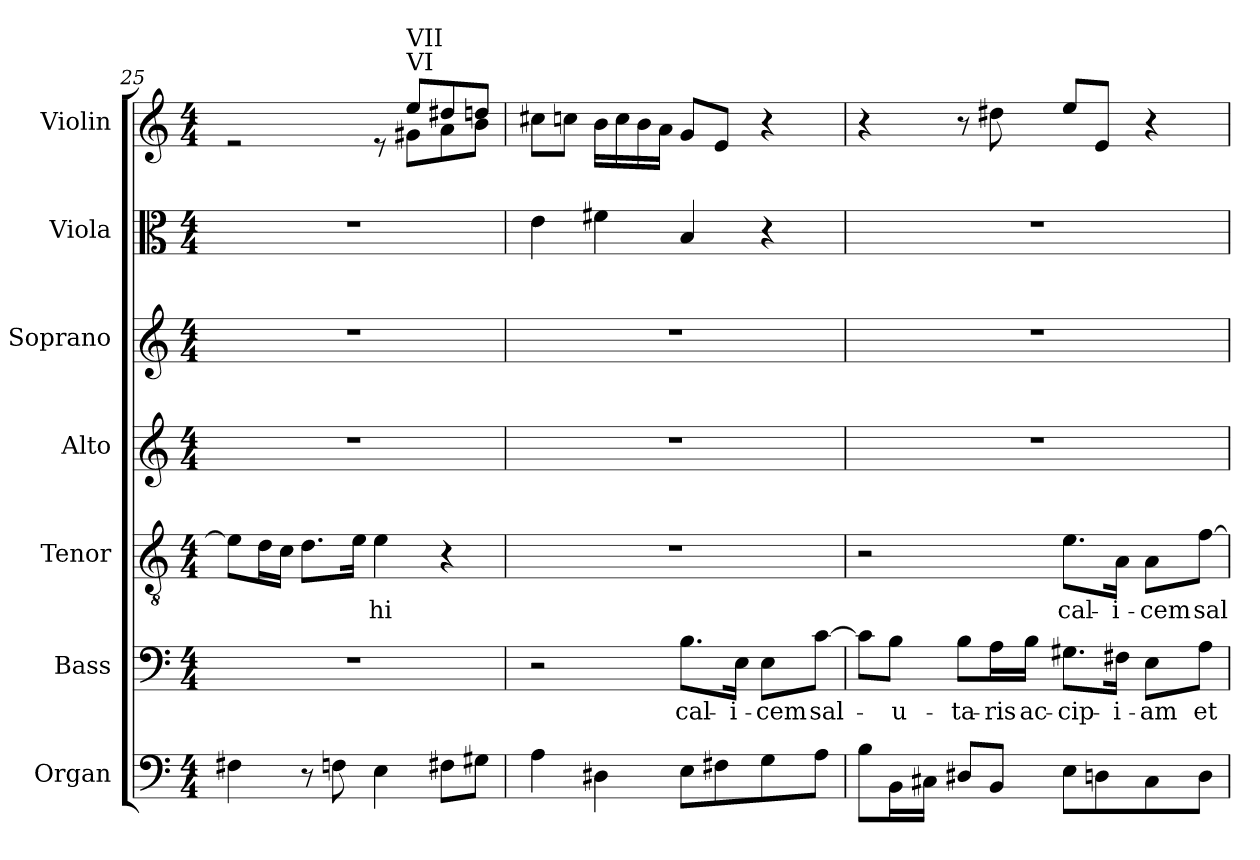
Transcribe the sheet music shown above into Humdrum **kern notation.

**kern	**kern	**text	**kern	**text	**kern	**kern	**kern	**kern
*part7	*part6	*part6	*part5	*part5	*part4	*part3	*part2	*part1
*staff7	*staff6	*staff6	*staff5	*staff5	*staff4	*staff3	*staff2	*staff1
*I"Organ	*I"Bass	*	*I"Tenor	*	*I"Alto	*I"Soprano	*I"Viola	*I"Violin
*I'Org.	*I'B.	*	*I'T.	*	*I'A.	*I'S.	*I'Vla.	*I'Vln.
!!LO:LB:g=z
*clefF4	*clefF4	*	*clefGv2	*	*clefG2	*clefG2	*clefC3	*clefG2
*k[]	*k[]	*	*k[]	*	*k[]	*k[]	*k[]	*k[]
*M4/4	*M4/4	*	*M4/4	*	*M4/4	*M4/4	*M4/4	*M4/4
=25	=25	=25	=25	=25	=25	=25	=25	=25
*	*	*	*	*	*	*	*	*^
4F#X\	1r	.	8e\L]	.	1r	1r	1r	2re	8ryy
*	*	*	*	*	*	*	*	*v	*v
.	.	.	16d\L	.	.	.	.	.
.	.	.	16c\JJ	.	.	.	.	.
8r	.	.	8.d\L	.	.	.	.	.
8Fn\	.	.	.	.	.	.	.	.
.	.	.	16e\Jk	.	.	.	.	.
!	!	!	!	!LO:LY:b	!	!	!	!
4E\	.	.	4e\	-hi	.	.	.	8re
*	*	*	*	*	*	*	*	*^
!	!	!	!	!	!	!	!	!LO:TX:a:t=VI	!
!	!	!	!	!	!	!	!	!LO:TX:a:t=VII	!
.	.	.	.	.	.	.	.	8ee/L	8g#X\L
8F#X\L	.	.	4r	.	.	.	.	8dd#X/	8a\
8G#X\J	.	.	.	.	.	.	.	8ddn/J	8b\J
=26	=26	=26	=26	=26	=26	=26	=26	=26	=26
!	!	!	!	!	!	!	!	!LO:TX:a:t=VI+II	!
*	*	*	*	*	*	*	*	*v	*v
4A\	2r	.	1r	.	1r	1r	4e\	8cc#X\L
.	.	.	.	.	.	.	.	8ccn\J
4D#X\	.	.	.	.	.	.	4f#X\	16b\LL
.	.	.	.	.	.	.	.	16cc\
.	.	.	.	.	.	.	.	16b\
.	.	.	.	.	.	.	.	16a\JJ
!	!	!LO:LY:b	!	!	!	!	!	!
8E\L	8.B\L	cal-	.	.	.	.	4B/	8g/L
8F#X\	.	.	.	.	.	.	.	8e/J
!	!	!LO:LY:b	!	!	!	!	!	!
.	16E\Jk	-i-	.	.	.	.	.	.
!	!	!LO:LY:b	!	!	!	!	!	!
8G\	8E\L	-cem	.	.	.	.	4r	4r
!	!	!LO:LY:b	!	!	!	!	!	!
8A\J	[8c\J	sal-	.	.	.	.	.	.
=27	=27	=27	=27	=27	=27	=27	=27	=27
8B\L	8c\L]	.	2r	.	1r	1r	1r	4r
!	!	!LO:LY:b	!	!	!	!	!	!
16BB\L	8B\J	-u-	.	.	.	.	.	.
16C#X\JJ	.	.	.	.	.	.	.	.
!	!	!LO:LY:b	!	!	!	!	!	!
8D#X/L	8B\L	-ta-	.	.	.	.	.	8r
!	!	!LO:LY:b	!	!	!	!	!	!
8BB/J	16A\L	-ris	.	.	.	.	.	8dd#X\
!	!	!LO:LY:b	!	!	!	!	!	!
.	16B\JJ	ac-	.	.	.	.	.	.
!	!	!LO:LY:b	!	!LO:LY:b	!	!	!	!
8E\L	8.G#X\L	-cip-	8.e\L	cal-	.	.	.	8ee/L
8Dn\	.	.	.	.	.	.	.	8e/J
!	!	!LO:LY:b	!	!LO:LY:b	!	!	!	!
.	16F#X\Jk	-i-	16A\Jk	-i-	.	.	.	.
!	!	!LO:LY:b	!	!LO:LY:b	!	!	!	!
8C#\	8E\L	-am	8A\L	-cem	.	.	.	4r
!	!	!LO:LY:b	!	!LO:LY:b	!	!	!	!
8D\J	8A\J	et	[8f\J	sal-	.	.	.	.
=	=	=	=	=	=	=	=	=
*-	*-	*-	*-	*-	*-	*-	*-	*-
